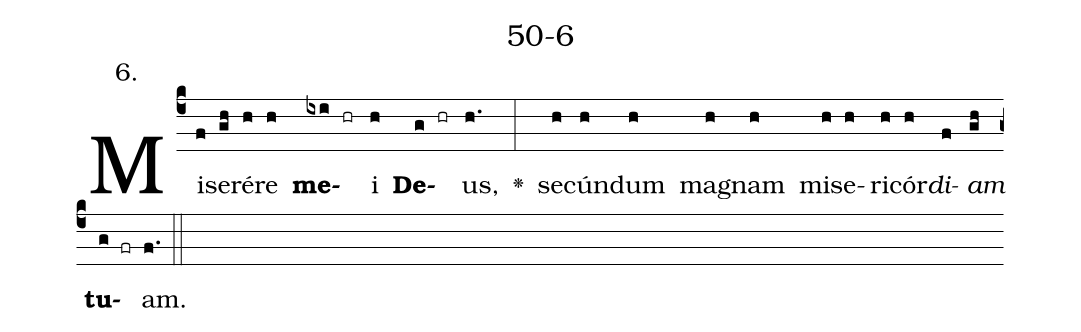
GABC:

name: 50-6;
annotation: 6.;
%%
(c4)Mi(f)se(gh)ré(h)re(h) <b>me</b>(ixi hr)i(h) <b>De</b>(g hr)us,(h.) <v>\greheightstar</v>(:) se(h)cún(h)dum(h) ma(h)gnam(h) mi(h)se(h)ri(h)cór(h)<i>di</i>(f)<i>am</i>(gh) <b>tu</b>(g fr)am.(f.) (::)


%E(h) u(h) o(f) u(gh) a(g) e.(f.) (::)
